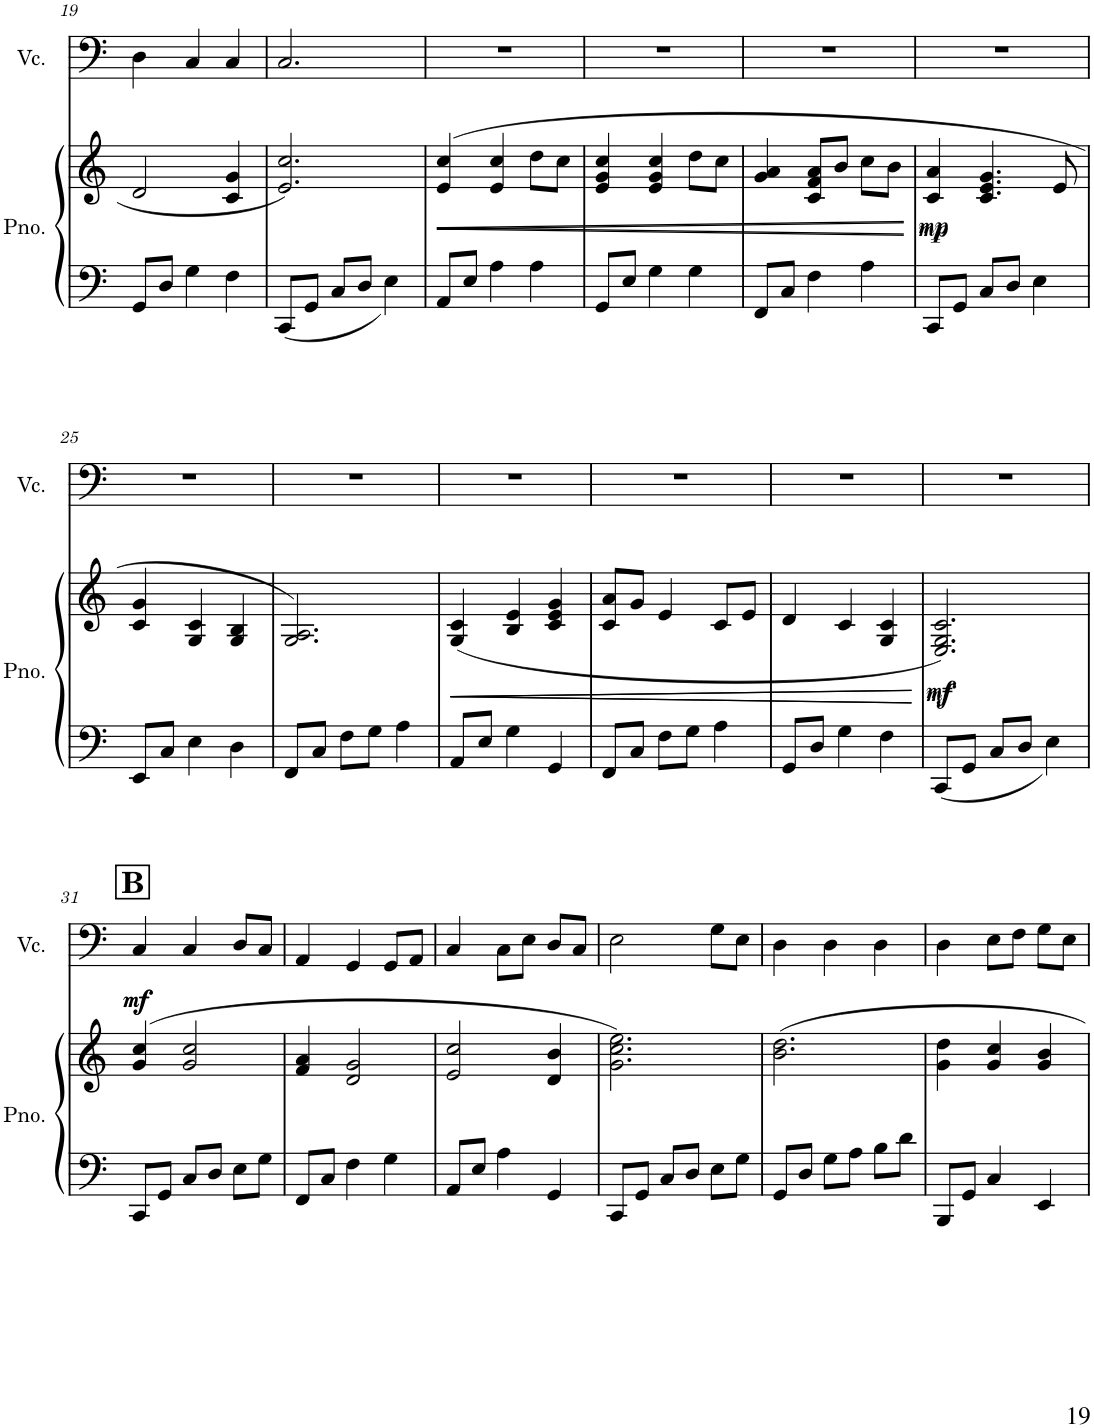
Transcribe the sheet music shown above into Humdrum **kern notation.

**kern	**kern	**dynam	**kern	**dynam
*part2	*part2	*part2	*part1	*part1
*staff3	*staff2	*staff2/3	*staff1	*staff1
*I"Piano	*	*	*I"Violoncello	*
*I'Pno.	*	*	*I'Vc.	*
!!LO:PB:g=z
*clefF4	*clefG2	*	*clefF4	*
*k[]	*k[]	*	*k[]	*
*M3/4	*M3/4	*	*M3/4	*
=19	=19	=19	=19	=19
8GG/L	2d/	.	4D\	.
8D/J	.	.	.	.
4G\	.	.	4C/	.
4F\	4c/ 4g/	.	4C/	.
=20	=20	=20	=20	=20
8CC/L	2.e/ 2.cc/	.	2.C/	.
8GG/J	.	.	.	.
8C/L	.	.	.	.
8D/J	.	.	.	.
4E\	.	.	.	.
=21	=21	=21	=21	=21
!	!	!LO:HP:b	!	!
8AA/L	(4e/ 4cc/	<	2.r	.
8E/J	.	.	.	.
!	!	!LO:HP:b	!	!
4A\	4e/ 4cc/	<	.	.
4A\	8dd\L	.	.	.
.	8cc\J	.	.	.
=22	=22	=22	=22	=22
8GG/L	4e/ 4g/ 4cc/	.	2.r	.
8E/J	.	.	.	.
4G\	4e/ 4g/ 4cc/	.	.	.
4G\	8dd\L	.	.	.
.	8cc\J	.	.	.
=23	=23	=23	=23	=23
8FF/L	4g/ 4a/	.	2.r	.
8C/J	.	.	.	.
4F\	8c/ 8f/ 8a/L	.	.	.
.	8b/J	.	.	.
4A\	8cc\L	.	.	.
.	8b\J	.	.	.
.	.	[ [	.	.
=24	=24	=24	=24	=24
!	!	!LO:DY:b	!	!
!	!	!LO:DY:n=1:b	!	!
8CC/L	4c/ 4a/	mp mp	2.r	.
8GG/J	.	.	.	.
8C/L	4.c/ 4.e/ 4.g/	.	.	.
8D/J	.	.	.	.
4E\	.	.	.	.
.	8e/	.	.	.
!!LO:LB:g=z
=25	=25	=25	=25	=25
8EE/L	4c/ 4g/	.	2.r	.
8C/J	.	.	.	.
4E\	4G/ 4c/	.	.	.
4D\	4G/ 4B/	.	.	.
=26	=26	=26	=26	=26
8FF/L	2.G/ 2.A/)	.	2.r	.
8C/J	.	.	.	.
8F\L	.	.	.	.
8G\J	.	.	.	.
4A\	.	.	.	.
=27	=27	=27	=27	=27
!	!	!LO:HP:b	!	!
8AA/L	(4G/ 4c/	<	2.r	.
8E/J	.	.	.	.
!	!	!LO:HP:b	!	!
4G\	4B/ 4e/	<	.	.
4GG/	4c/ 4e/ 4g/	.	.	.
=28	=28	=28	=28	=28
8FF/L	8c/ 8a/L	.	2.r	.
8C/J	8g/J	.	.	.
8F\L	4e/	.	.	.
8G\J	.	.	.	.
4A\	8c/L	.	.	.
.	8e/J	.	.	.
=29	=29	=29	=29	=29
8GG/L	4d/	.	2.r	.
8D/J	.	.	.	.
4G\	4c/	.	.	.
4F\	4G/ 4c/	.	.	.
.	.	[ [	.	.
=30	=30	=30	=30	=30
!	!	!LO:DY:b	!	!
!	!	!LO:DY:n=1:b	!	!
8CC/L	2.E/ 2.G/ 2.c/)	mf mf	2.r	.
8GG/J	.	.	.	.
8C/L	.	.	.	.
8D/J	.	.	.	.
4E\	.	.	.	.
!!LO:LB:g=z
!!LO:REH:place=s1:a:B:cj:fs=14:t=B
=31	=31	=31	=31	=31
!	!	!	!	!LO:DY:b
!	!	!	!	!LO:DY:n=1:b
8CC/L	(4g/ 4cc/	.	4C/	mf mf
8GG/J	.	.	.	.
8C/L	2g/ 2cc/	.	4C/	.
8D/J	.	.	.	.
8E\L	.	.	8D/L	.
8G\J	.	.	8C/J	.
=32	=32	=32	=32	=32
8FF/L	4f/ 4a/	.	4AA/	.
8C/J	.	.	.	.
4F\	2d/ 2g/	.	4GG/	.
4G\	.	.	8GG/L	.
.	.	.	8AA/J	.
=33	=33	=33	=33	=33
8AA/L	2e/ 2cc/	.	4C/	.
8E/J	.	.	.	.
4A\	.	.	8C\L	.
.	.	.	8E\J	.
4GG/	4d/ 4b/	.	8D/L	.
.	.	.	8C/J	.
=34	=34	=34	=34	=34
8CC/L	2.g\ 2.cc\ 2.ee\)	.	2E\	.
8GG/J	.	.	.	.
8C/L	.	.	.	.
8D/J	.	.	.	.
8E\L	.	.	8G\L	.
8G\J	.	.	8E\J	.
=35	=35	=35	=35	=35
8GG/L	2.b\ 2.dd\	.	4D\	.
8D/J	.	.	.	.
8G\L	.	.	4D\	.
8A\J	.	.	.	.
8B\L	.	.	4D\	.
8d\J	.	.	.	.
=36	=36	=36	=36	=36
8BBB/L	4g\ 4dd\	.	4D\	.
8GG/J	.	.	.	.
4C/	4g/ 4cc/	.	8E\L	.
.	.	.	8F\J	.
4EE/	4g/ 4b/	.	8G\L	.
.	.	.	8E\J	.
=	=	=	=	=
*-	*-	*-	*-	*-
